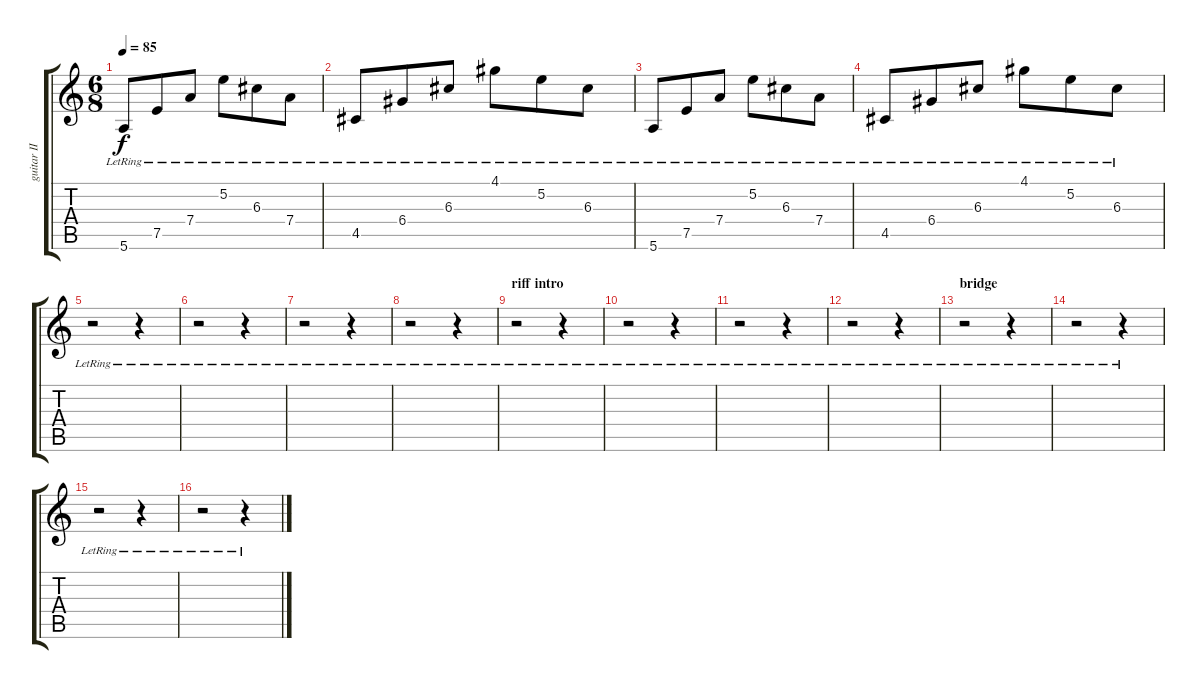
\track ("guitar II" "guitar II") {instrument electricguitarclean}
\staff {score tabs}
\tuning (E4 B3 G3 D3 A2 E2) {hide}
\ts (6 8)
\tempo 85
\clef g2
\ks c
5.6{lr}.8{dy f} 7.5{lr}.8 7.4{lr}.8 5.2{lr}.8 6.3{lr}.8 7.4{lr}.8 |
4.5{lr}.8 6.4{lr}.8 6.3{lr}.8 4.1{lr}.8 5.2{lr}.8 6.3{lr}.8 |
5.6{lr}.8 7.5{lr}.8 7.4{lr}.8 5.2{lr}.8 6.3{lr}.8 7.4{lr}.8 |
4.5{lr}.8 6.4{lr}.8 6.3{lr}.8 4.1{lr}.8 5.2{lr}.8 6.3{lr}.8 |
r.2 r.4 |
r.2 r.4 |
r.2 r.4 |
r.2 r.4 |
\section ("" "riff intro")
r.2 r.4 |
r.2 r.4 |
r.2 r.4 |
r.2 r.4 |
\section ("" "bridge")
r.2 r.4 |
r.2 r.4 |
r.2 r.4 |
r.2 r.4
